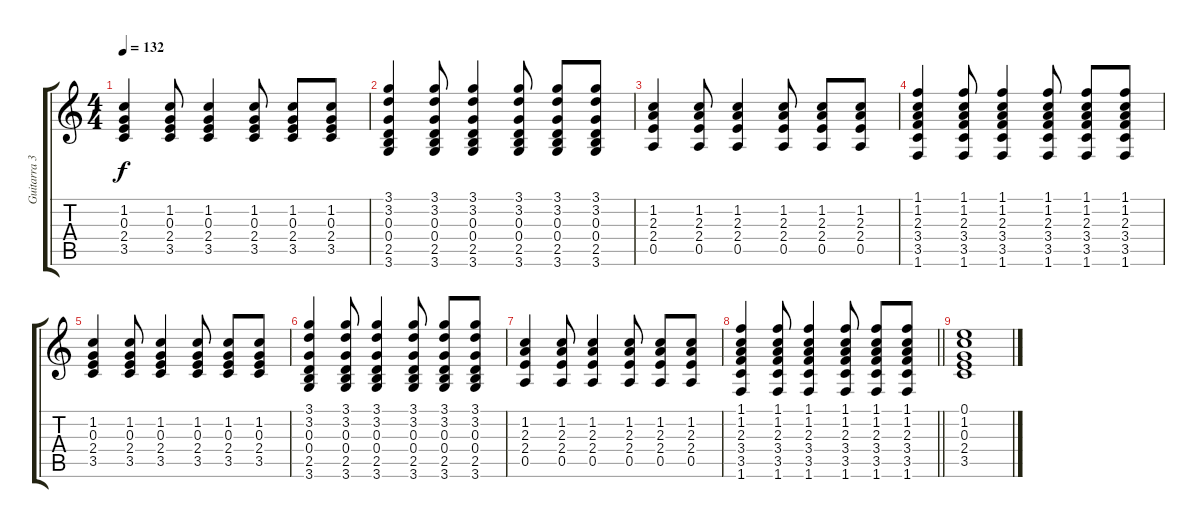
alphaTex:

\track ("Guitarra 3" "Guitarra 3") {instrument acousticguitarnylon}
\staff {score tabs}
\tuning (E4 B3 G3 D3 A2 E2) {hide}
\ts (4 4)
\section ("" "")
\tempo 132
\clef g2
\ks c
(1.2 0.3 2.4 3.5).4{dy f volume 16} (1.2 0.3 2.4 3.5).8 (1.2 0.3 2.4 3.5).4 (1.2 0.3 2.4 3.5).8 (1.2 0.3 2.4 3.5).8 (1.2 0.3 2.4 3.5).8 |
(3.1 3.2 0.3 0.4 2.5 3.6).4 (3.1 3.2 0.3 0.4 2.5 3.6).8 (3.1 3.2 0.3 0.4 2.5 3.6).4 (3.1 3.2 0.3 0.4 2.5 3.6).8 (3.1 3.2 0.3 0.4 2.5 3.6).8 (3.1 3.2 0.3 0.4 2.5 3.6).8 |
(1.2 2.3 2.4 0.5).4 (1.2 2.3 2.4 0.5).8 (1.2 2.3 2.4 0.5).4 (1.2 2.3 2.4 0.5).8 (1.2 2.3 2.4 0.5).8 (1.2 2.3 2.4 0.5).8 |
(1.1 1.2 2.3 3.4 3.5 1.6).4 (1.1 1.2 2.3 3.4 3.5 1.6).8 (1.1 1.2 2.3 3.4 3.5 1.6).4 (1.1 1.2 2.3 3.4 3.5 1.6).8 (1.1 1.2 2.3 3.4 3.5 1.6).8 (1.1 1.2 2.3 3.4 3.5 1.6).8 |
(1.2 0.3 2.4 3.5).4 (1.2 0.3 2.4 3.5).8 (1.2 0.3 2.4 3.5).4 (1.2 0.3 2.4 3.5).8 (1.2 0.3 2.4 3.5).8 (1.2 0.3 2.4 3.5).8 |
(3.1 3.2 0.3 0.4 2.5 3.6).4 (3.1 3.2 0.3 0.4 2.5 3.6).8 (3.1 3.2 0.3 0.4 2.5 3.6).4 (3.1 3.2 0.3 0.4 2.5 3.6).8 (3.1 3.2 0.3 0.4 2.5 3.6).8 (3.1 3.2 0.3 0.4 2.5 3.6).8 |
(1.2 2.3 2.4 0.5).4 (1.2 2.3 2.4 0.5).8 (1.2 2.3 2.4 0.5).4 (1.2 2.3 2.4 0.5).8 (1.2 2.3 2.4 0.5).8 (1.2 2.3 2.4 0.5).8 |
\barLineRight lightlight
(1.1 1.2 2.3 3.4 3.5 1.6).4 (1.1 1.2 2.3 3.4 3.5 1.6).8 (1.1 1.2 2.3 3.4 3.5 1.6).4 (1.1 1.2 2.3 3.4 3.5 1.6).8 (1.1 1.2 2.3 3.4 3.5 1.6).8 (1.1 1.2 2.3 3.4 3.5 1.6).8 |
(0.1 1.2 0.3 2.4 3.5).1
